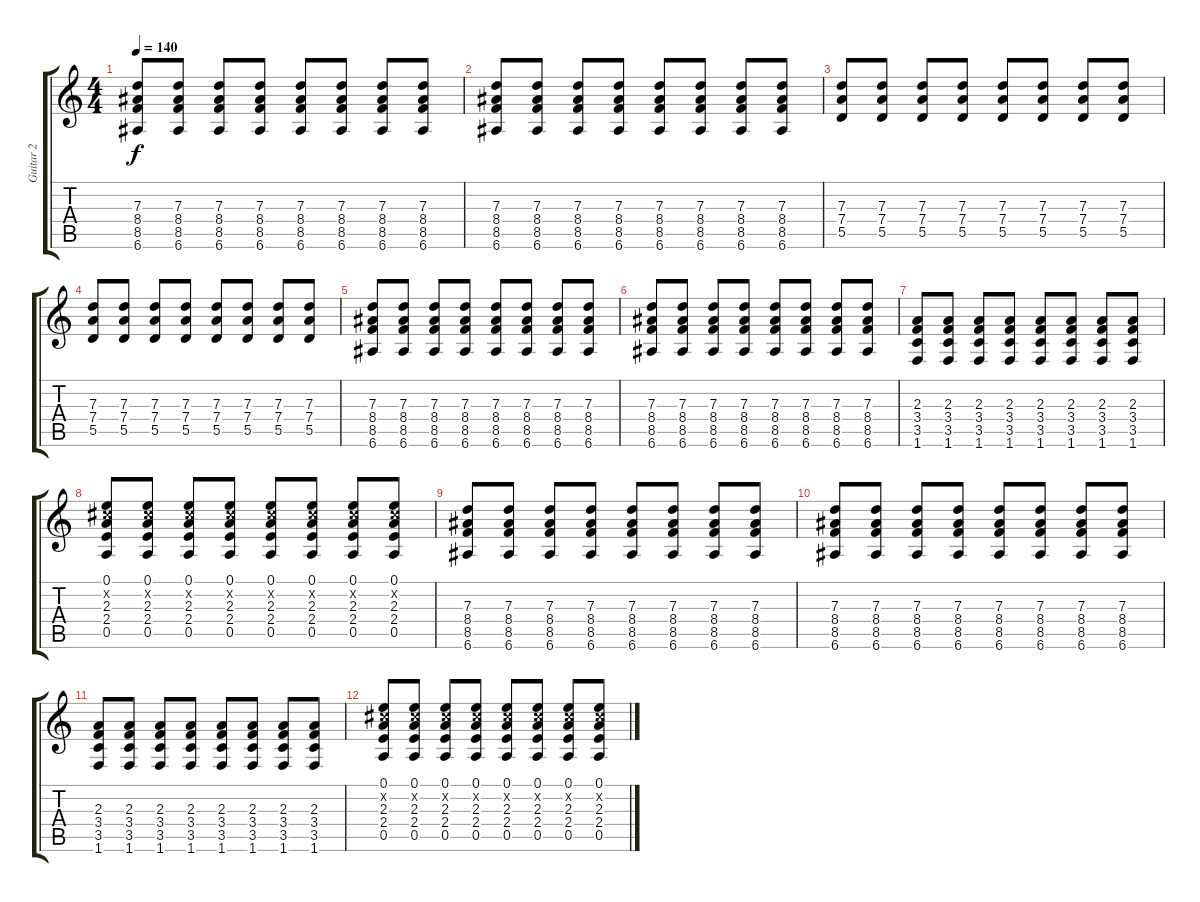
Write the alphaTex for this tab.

\track ("Guitar 2" "Guitar 2") {instrument acousticguitarnylon}
\staff {score tabs}
\tuning (E4 B3 G3 D3 A2 E2) {hide}
\ts (4 4)
\tempo 140
\clef g2
\ks c
(7.3 8.4 8.5 6.6).8{dy f} (7.3 8.4 8.5 6.6).8 (7.3 8.4 8.5 6.6).8 (7.3 8.4 8.5 6.6).8 (7.3 8.4 8.5 6.6).8 (7.3 8.4 8.5 6.6).8 (7.3 8.4 8.5 6.6).8 (7.3 8.4 8.5 6.6).8 |
(7.3 8.4 8.5 6.6).8 (7.3 8.4 8.5 6.6).8 (7.3 8.4 8.5 6.6).8 (7.3 8.4 8.5 6.6).8 (7.3 8.4 8.5 6.6).8 (7.3 8.4 8.5 6.6).8 (7.3 8.4 8.5 6.6).8 (7.3 8.4 8.5 6.6).8 |
(7.3 7.4 5.5).8 (7.3 7.4 5.5).8 (7.3 7.4 5.5).8 (7.3 7.4 5.5).8 (7.3 7.4 5.5).8 (7.3 7.4 5.5).8 (7.3 7.4 5.5).8 (7.3 7.4 5.5).8 |
(7.3 7.4 5.5).8 (7.3 7.4 5.5).8 (7.3 7.4 5.5).8 (7.3 7.4 5.5).8 (7.3 7.4 5.5).8 (7.3 7.4 5.5).8 (7.3 7.4 5.5).8 (7.3 7.4 5.5).8 |
(7.3 8.4 8.5 6.6).8 (7.3 8.4 8.5 6.6).8 (7.3 8.4 8.5 6.6).8 (7.3 8.4 8.5 6.6).8 (7.3 8.4 8.5 6.6).8 (7.3 8.4 8.5 6.6).8 (7.3 8.4 8.5 6.6).8 (7.3 8.4 8.5 6.6).8 |
(7.3 8.4 8.5 6.6).8 (7.3 8.4 8.5 6.6).8 (7.3 8.4 8.5 6.6).8 (7.3 8.4 8.5 6.6).8 (7.3 8.4 8.5 6.6).8 (7.3 8.4 8.5 6.6).8 (7.3 8.4 8.5 6.6).8 (7.3 8.4 8.5 6.6).8 |
(2.3 3.4 3.5 1.6).8 (2.3 3.4 3.5 1.6).8 (2.3 3.4 3.5 1.6).8 (2.3 3.4 3.5 1.6).8 (2.3 3.4 3.5 1.6).8 (2.3 3.4 3.5 1.6).8 (2.3 3.4 3.5 1.6).8 (2.3 3.4 3.5 1.6).8 |
(0.1 2.2{x} 2.3 2.4 0.5).8 (0.1 2.2{x} 2.3 2.4 0.5).8 (0.1 2.2{x} 2.3 2.4 0.5).8 (0.1 2.2{x} 2.3 2.4 0.5).8 (0.1 2.2{x} 2.3 2.4 0.5).8 (0.1 2.2{x} 2.3 2.4 0.5).8 (0.1 2.2{x} 2.3 2.4 0.5).8 (0.1 2.2{x} 2.3 2.4 0.5).8 |
(7.3 8.4 8.5 6.6).8 (7.3 8.4 8.5 6.6).8 (7.3 8.4 8.5 6.6).8 (7.3 8.4 8.5 6.6).8 (7.3 8.4 8.5 6.6).8 (7.3 8.4 8.5 6.6).8 (7.3 8.4 8.5 6.6).8 (7.3 8.4 8.5 6.6).8 |
(7.3 8.4 8.5 6.6).8 (7.3 8.4 8.5 6.6).8 (7.3 8.4 8.5 6.6).8 (7.3 8.4 8.5 6.6).8 (7.3 8.4 8.5 6.6).8 (7.3 8.4 8.5 6.6).8 (7.3 8.4 8.5 6.6).8 (7.3 8.4 8.5 6.6).8 |
(2.3 3.4 3.5 1.6).8 (2.3 3.4 3.5 1.6).8 (2.3 3.4 3.5 1.6).8 (2.3 3.4 3.5 1.6).8 (2.3 3.4 3.5 1.6).8 (2.3 3.4 3.5 1.6).8 (2.3 3.4 3.5 1.6).8 (2.3 3.4 3.5 1.6).8 |
(0.1 2.2{x} 2.3 2.4 0.5).8 (0.1 2.2{x} 2.3 2.4 0.5).8 (0.1 2.2{x} 2.3 2.4 0.5).8 (0.1 2.2{x} 2.3 2.4 0.5).8 (0.1 2.2{x} 2.3 2.4 0.5).8 (0.1 2.2{x} 2.3 2.4 0.5).8 (0.1 2.2{x} 2.3 2.4 0.5).8 (0.1 2.2{x} 2.3 2.4 0.5).8
